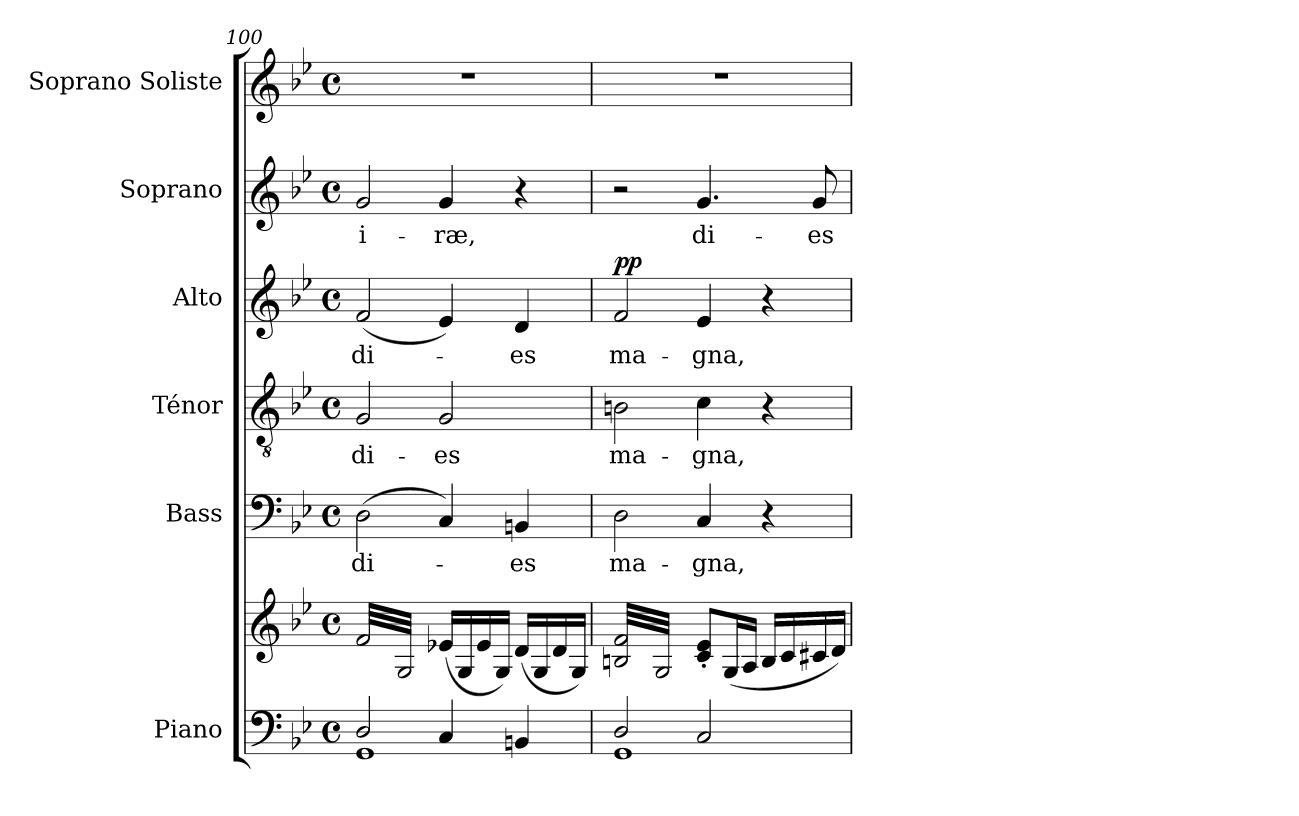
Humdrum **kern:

**kern	**kern	**kern	**text	**kern	**text	**kern	**text	**dynam	**kern	**text	**kern
*part6	*part6	*part5	*part5	*part4	*part4	*part3	*part3	*part3	*part2	*part2	*part1
*staff7	*staff6	*staff5	*staff5	*staff4	*staff4	*staff3	*staff3	*staff3	*staff2	*staff2	*staff1
*I"Piano	*	*I"Bass	*	*I"Ténor	*	*I"Alto	*	*	*I"Soprano	*	*I"Soprano Soliste
*I'Pno.	*	*I'B.	*	*I'T.	*	*I'A.	*	*	*I'S.	*	*
!!LO:PB:g=z
*clefF4	*clefG2	*clefF4	*	*clefGv2	*	*clefG2	*	*	*clefG2	*	*clefG2
*k[b-e-]	*k[b-e-]	*k[b-e-]	*	*k[b-e-]	*	*k[b-e-]	*	*	*k[b-e-]	*	*k[b-e-]
*M4/4	*M4/4	*M4/4	*	*M4/4	*	*M4/4	*	*	*M4/4	*	*M4/4
*met(c)	*met(c)	*met(c)	*	*met(c)	*	*met(c)	*	*	*met(c)	*	*met(c)
=100	=100	=100	=100	=100	=100	=100	=100	=100	=100	=100	=100
*^	*	*	*	*	*	*	*	*	*	*	*
*	*	*tremolo	*	*	*	*	*	*	*	*	*	*
2D/	1GG	(32f/LLL	(2D\	di-	2G/	di-	(2f/	di-	.	2g/	i-	1r
.	.	32G/)	.	.	.	.	.	.	.	.	.	.
.	.	32f/	.	.	.	.	.	.	.	.	.	.
.	.	32G/)	.	.	.	.	.	.	.	.	.	.
.	.	32f/	.	.	.	.	.	.	.	.	.	.
.	.	32G/)	.	.	.	.	.	.	.	.	.	.
.	.	32f/	.	.	.	.	.	.	.	.	.	.
.	.	32G/)	.	.	.	.	.	.	.	.	.	.
.	.	32f/	.	.	.	.	.	.	.	.	.	.
.	.	32G/)	.	.	.	.	.	.	.	.	.	.
.	.	32f/	.	.	.	.	.	.	.	.	.	.
.	.	32G/)	.	.	.	.	.	.	.	.	.	.
.	.	32f/	.	.	.	.	.	.	.	.	.	.
.	.	32G/)	.	.	.	.	.	.	.	.	.	.
.	.	32f/	.	.	.	.	.	.	.	.	.	.
.	.	32G/)JJJ	.	.	.	.	.	.	.	.	.	.
*	*	*Xtremolo	*	*	*	*	*	*	*	*	*	*
4C/	.	(16e-X/LL	4C/)	.	2G/	-es	4e-/)	.	.	4g/	-ræ,	.
.	.	.	.	.	.	.	.	.	.	.	.	.
.	.	16G/	.	.	.	.	.	.	.	.	.	.
.	.	.	.	.	.	.	.	.	.	.	.	.
.	.	16e-/	.	.	.	.	.	.	.	.	.	.
.	.	.	.	.	.	.	.	.	.	.	.	.
.	.	16G/JJ)	.	.	.	.	.	.	.	.	.	.
.	.	.	.	.	.	.	.	.	.	.	.	.
4BBn/	.	(16d/LL	4BBn/	-es	.	.	4d/	-es	.	4r	.	.
.	.	16G/	.	.	.	.	.	.	.	.	.	.
.	.	16d/	.	.	.	.	.	.	.	.	.	.
.	.	16G/JJ)	.	.	.	.	.	.	.	.	.	.
=101	=101	=101	=101	=101	=101	=101	=101	=101	=101	=101	=101	=101
!	!	!	!	!	!	!	!	!	!LO:DY:a	!	!	!
*	*	*tremolo	*	*	*	*	*	*	*	*	*	*
2D/	1GG	(32Bn/ 32f/LLL	2D\	ma-	2Bn\	ma-	2f/	ma-	pp	2r	.	1r
.	.	32G/)	.	.	.	.	.	.	.	.	.	.
.	.	32Bn/ 32f/	.	.	.	.	.	.	.	.	.	.
.	.	32G/)	.	.	.	.	.	.	.	.	.	.
.	.	32Bn/ 32f/	.	.	.	.	.	.	.	.	.	.
.	.	32G/)	.	.	.	.	.	.	.	.	.	.
.	.	32Bn/ 32f/	.	.	.	.	.	.	.	.	.	.
.	.	32G/)	.	.	.	.	.	.	.	.	.	.
.	.	32Bn/ 32f/	.	.	.	.	.	.	.	.	.	.
.	.	32G/)	.	.	.	.	.	.	.	.	.	.
.	.	32Bn/ 32f/	.	.	.	.	.	.	.	.	.	.
.	.	32G/)	.	.	.	.	.	.	.	.	.	.
.	.	32Bn/ 32f/	.	.	.	.	.	.	.	.	.	.
.	.	32G/)	.	.	.	.	.	.	.	.	.	.
.	.	32Bn/ 32f/	.	.	.	.	.	.	.	.	.	.
.	.	32G/)JJJ	.	.	.	.	.	.	.	.	.	.
*	*	*Xtremolo	*	*	*	*	*	*	*	*	*	*
2C/	.	8c/' 8e-/'L	4C/	-gna,	4c\	-gna,	4e-/	-gna,	.	4.g/	di-	.
.	.	.	.	.	.	.	.	.	.	.	.	.
.	.	.	.	.	.	.	.	.	.	.	.	.
.	.	.	.	.	.	.	.	.	.	.	.	.
.	.	(16G/L	.	.	.	.	.	.	.	.	.	.
.	.	.	.	.	.	.	.	.	.	.	.	.
.	.	16A/JJ	.	.	.	.	.	.	.	.	.	.
.	.	.	.	.	.	.	.	.	.	.	.	.
.	.	16B/LL	4r	.	4r	.	4r	.	.	.	.	.
.	.	16c/	.	.	.	.	.	.	.	.	.	.
.	.	16c#X/	.	.	.	.	.	.	.	8g/	-es	.
.	.	16d/JJ)	.	.	.	.	.	.	.	.	.	.
*v	*v	*	*	*	*	*	*	*	*	*	*	*
=	=	=	=	=	=	=	=	=	=	=	=
*-	*-	*-	*-	*-	*-	*-	*-	*-	*-	*-	*-
